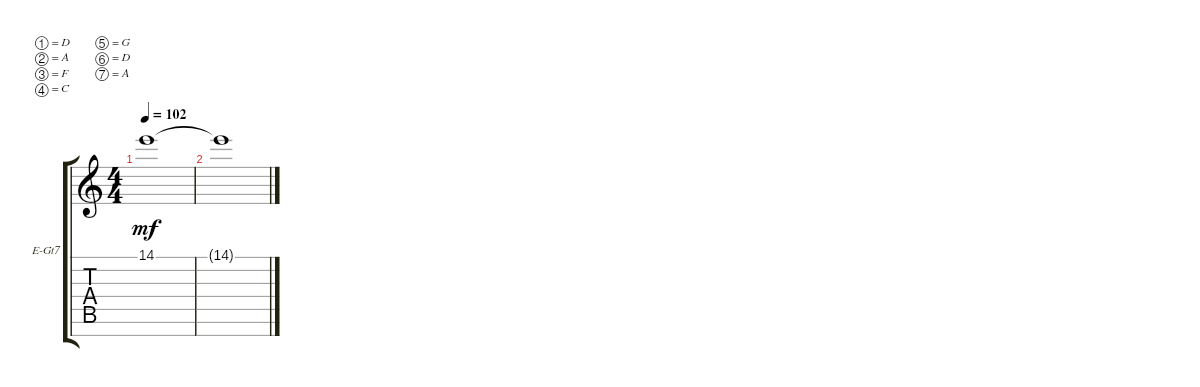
\defaultSystemsLayout 4
\bracketExtendMode groupsimilarinstruments
\firstSystemTrackNameOrientation horizontal
\otherSystemsTrackNameOrientation horizontal
\track ("Guitar Phaser" "E-Gt7") {instrument distortionguitar}
\staff {score tabs}
\tuning (D4 A3 F3 C3 G2 D2 A1)
\ts (4 4)
\tempo 102
\clef g2
\ks c
14.1.1{dy mf} |
14.1{t}.1
